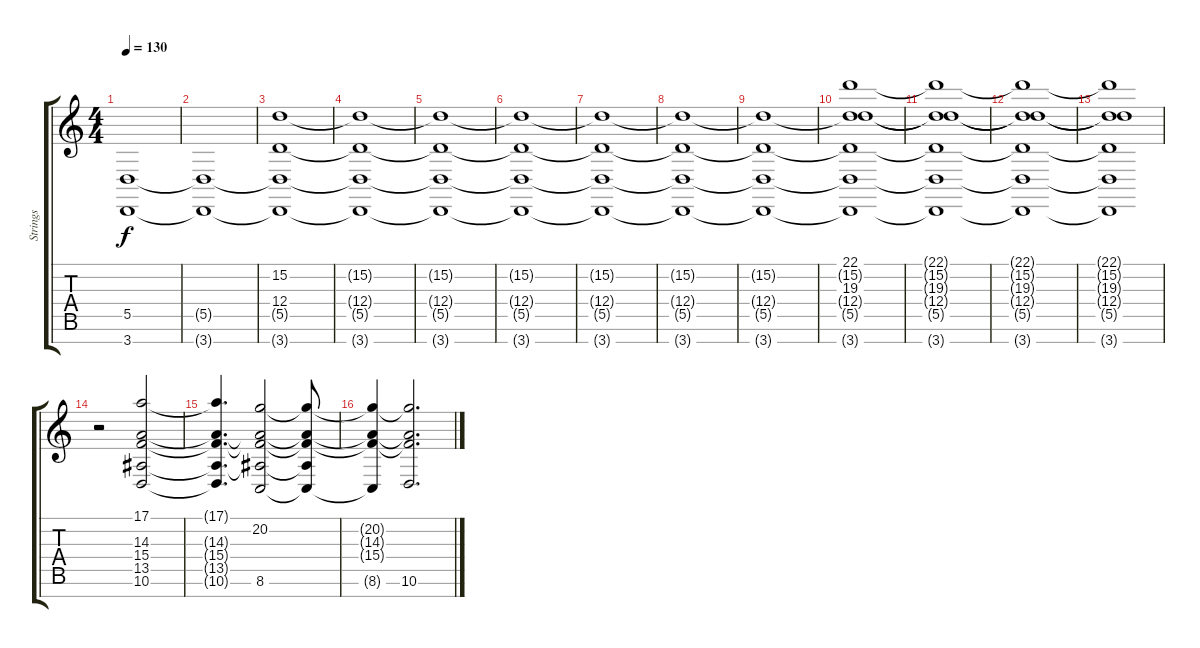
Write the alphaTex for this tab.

\track ("Strings" "Strings") {instrument synthstrings1}
\staff {score tabs}
\tuning (E4 B3 G3 D3 A2 E2 B1) {hide}
\ts (4 4)
\tempo 130
\clef g2
\ks c
(5.5 3.7).1{dy f instrument synthstrings1} |
(5.5{t} 3.7{t}).1 |
(15.2 12.4 5.5{t} 3.7{t}).1 |
(15.2{t} 12.4{t} 5.5{t} 3.7{t}).1 |
(15.2{t} 12.4{t} 5.5{t} 3.7{t}).1 |
(15.2{t} 12.4{t} 5.5{t} 3.7{t}).1 |
(15.2{t} 12.4{t} 5.5{t} 3.7{t}).1 |
(15.2{t} 12.4{t} 5.5{t} 3.7{t}).1 |
(15.2{t} 12.4{t} 5.5{t} 3.7{t}).1 |
(22.1 15.2{t} 19.3 12.4{t} 5.5{t} 3.7{t}).1 |
(22.1{t} 15.2{t} 19.3{t} 12.4{t} 5.5{t} 3.7{t}).1 |
(22.1{t} 15.2{t} 19.3{t} 12.4{t} 5.5{t} 3.7{t}).1 |
(22.1{t} 15.2{t} 19.3{t} 12.4{t} 5.5{t} 3.7{t}).1 |
r.2 (17.1 14.3 15.4 13.5 10.6).2 |
(17.1{t} 14.3{t} 15.4{t} 13.5{t} 10.6{t}).4{d} (20.2 14.3{t} 15.4{t} 13.5{t} 8.6).2 (20.2{t} 14.3{t} 15.4{t} 13.5{t} 8.6{t}).8 |
(20.2{t} 14.3{t} 15.4{t} 8.6{t}).4 (20.2{t} 14.3{t} 15.4{t} 10.6).2{d}
